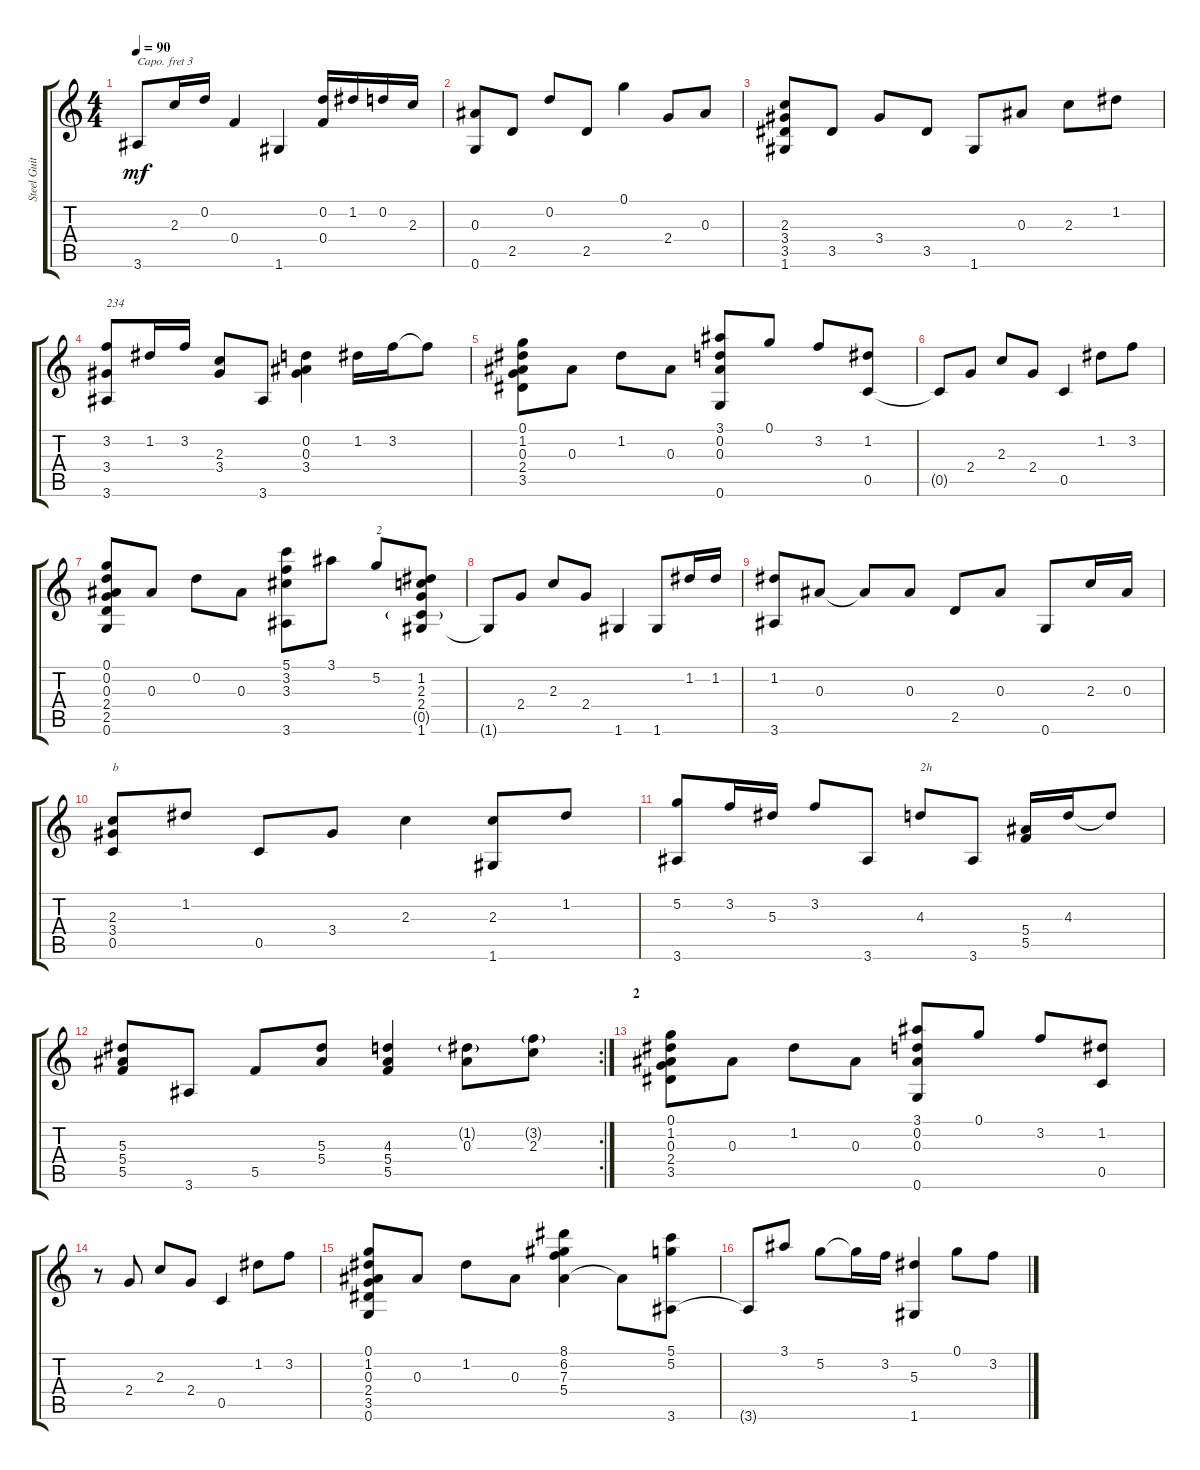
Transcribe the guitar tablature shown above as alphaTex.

\track ("Steel Guitar" "Steel Guit") {instrument acousticguitarsteel}
\staff {score tabs}
\capo 3
\tuning (E4 B3 G3 D3 A2 E2) {hide}
\ts (4 4)
\tempo 90
\clef g2
\ks c
3.6.8{dy mf} 2.3.16 0.2.16 0.4.4 1.6.4 (0.2 0.4).16 1.2.16 0.2.16 2.3.16 |
(0.3 0.6).8 2.5.8 0.2.8 2.5.8 0.1.4 2.4.8 0.3.8 |
(2.3 3.4 3.5 1.6).8 3.5.8 3.4.8 3.5.8 1.6.8 0.3.8 2.3.8 1.2.8 |
(3.2 3.4 3.6).8{txt "234"} 1.2.16 3.2.16 (2.3 3.4).8 3.6.8 (0.2 0.3 3.4).4 1.2.16 3.2.16 3.2{t}.8 |
\section ("" "")
(0.1 1.2 0.3 2.4 3.5).8 0.3.8 1.2.8 0.3.8 (3.1 0.2 0.3 0.6).8 0.1.8 3.2.8 (1.2 0.5).8 |
0.5{t}.8 2.4.8 2.3.8 2.4.8 0.5.4 1.2.8 3.2.8 |
(0.1 0.2 0.3 2.4 2.5 0.6).8 0.3.8 0.2.8 0.3.8 (5.1 3.2 3.3 3.6).8 3.1.8 5.2.8{txt "2"} (1.2 2.3 2.4 0.5{g} 1.6).8 |
1.6{t}.8 2.4.8 2.3.8 2.4.8 1.6.4 1.6.8 1.2.16 1.2.16 |
(1.2 3.6).8 0.3.8 0.3{t}.8 0.3.8 2.5.8 0.3.8 0.6.8 2.3.16 0.3.16 |
(2.3 3.4 0.5).8{txt "b"} 1.2.8 0.5.8 3.4.8 2.3.4 (2.3 1.6).8 1.2.8 |
(5.2 3.6).8 3.2.16 5.3.16 3.2.8 3.6.8 4.3.8{txt "2h"} 3.6.8 (5.4 5.5).16 4.3.16 4.3{t}.8 |
\rc 2
(5.3 5.4 5.5).8 3.6.8 5.5.8 (5.3 5.4).8 (4.3 5.4 5.5).4 (1.2{g} 0.3).8 (3.2{g} 2.3).8 |
\section ("" "2")
(0.1 1.2 0.3 2.4 3.5).8 0.3.8 1.2.8 0.3.8 (3.1 0.2 0.3 0.6).8 0.1.8 3.2.8 (1.2 0.5).8 |
r.8 2.4.8 2.3.8 2.4.8 0.5.4 1.2.8 3.2.8 |
(0.1 1.2 0.3 2.4 3.5 0.6).8 0.3.8 1.2.8 0.3.8 (8.1 6.2 7.3 5.4).4 5.4{t}.8 (5.1 5.2 3.6).8 |
3.6{t}.8 3.1.8 5.2.8 5.2{t}.16 3.2.16 (5.3 1.6).4 0.1.8 3.2.8
